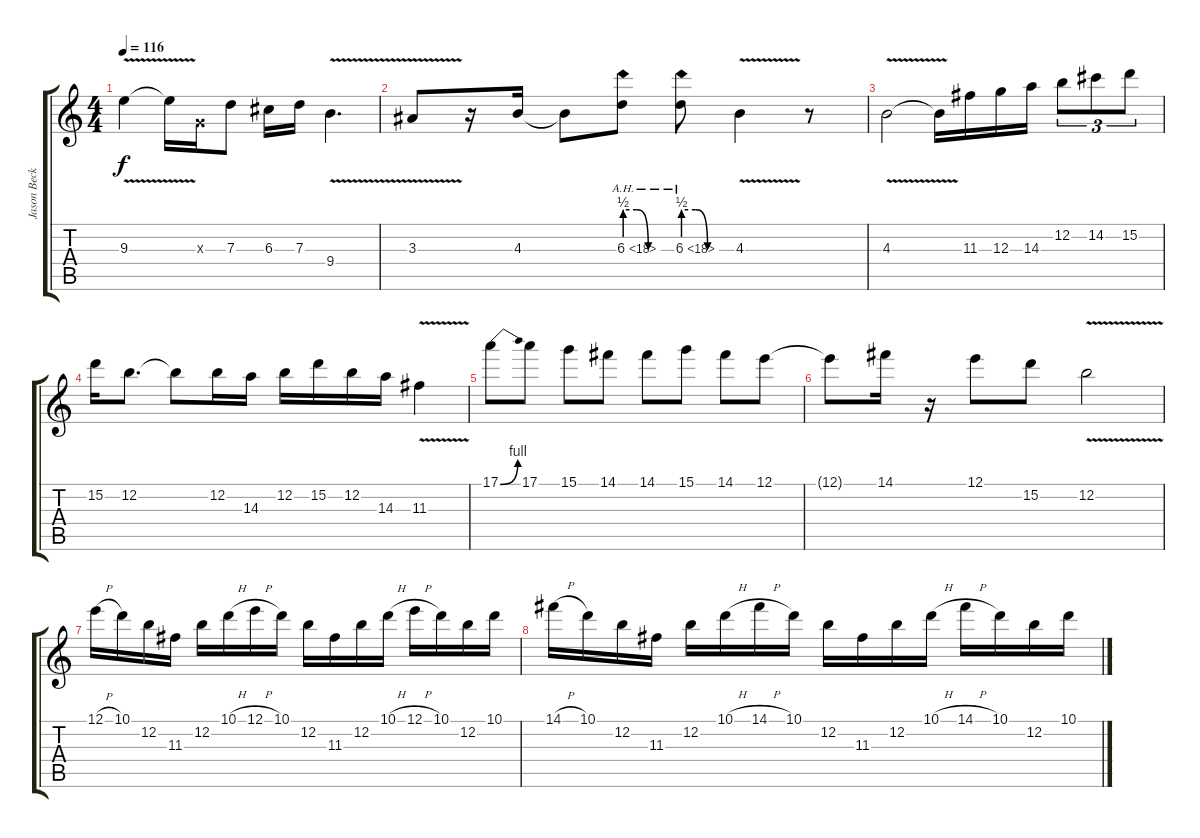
\track ("Jason Becker" "Jason Beck") {instrument overdrivenguitar}
\staff {score tabs}
\tuning (E4 B3 G3 D3 A2 E2) {hide}
\ts (4 4)
\tempo 116
\clef g2
\ks c
9.3{v}.4{dy f} 9.3{v t}.16 0.3{x}.16 7.3.8 6.3.16 7.3.16 9.4{v}.4{d} |
3.3{v}.8 r.16 4.3.16 4.3{t}.8 6.3{be (custom 0 2 15 2 30 0 60 0) ah 12}.8 6.3{be (custom 0 2 15 2 30 0 60 0) ah 12}.8 4.3{v}.4 r.8 |
4.3{v}.2 4.3{v t}.16 11.3.16 12.3.16 14.3.16 12.2.8{tu (3 2)} 14.2.8{tu (3 2)} 15.2.8{tu (3 2)} |
15.2.16 12.2.8{d} 12.2{t}.8 12.2.16 14.3.16 12.2.16 15.2.16 12.2.16 14.3.16 11.3{v}.4 |
17.1{be (bend 0 0 60 4)}.8 17.1.8 15.1.8 14.1.8 14.1.8 15.1.8 14.1.8 12.1.8 |
12.1{t}.8 14.1.16 r.16 12.1.8 15.2.8 12.2{v}.2 |
12.1{h}.16 10.1.16 12.2.16 11.3.16 12.2.16 10.1{h}.16 12.1{h}.16 10.1.16 12.2.16 11.3.16 12.2.16 10.1{h}.16 12.1{h}.16 10.1.16 12.2.16 10.1.16 |
14.1{h}.16 10.1.16 12.2.16 11.3.16 12.2.16 10.1{h}.16 14.1{h}.16 10.1.16 12.2.16 11.3.16 12.2.16 10.1{h}.16 14.1{h}.16 10.1.16 12.2.16 10.1.16
